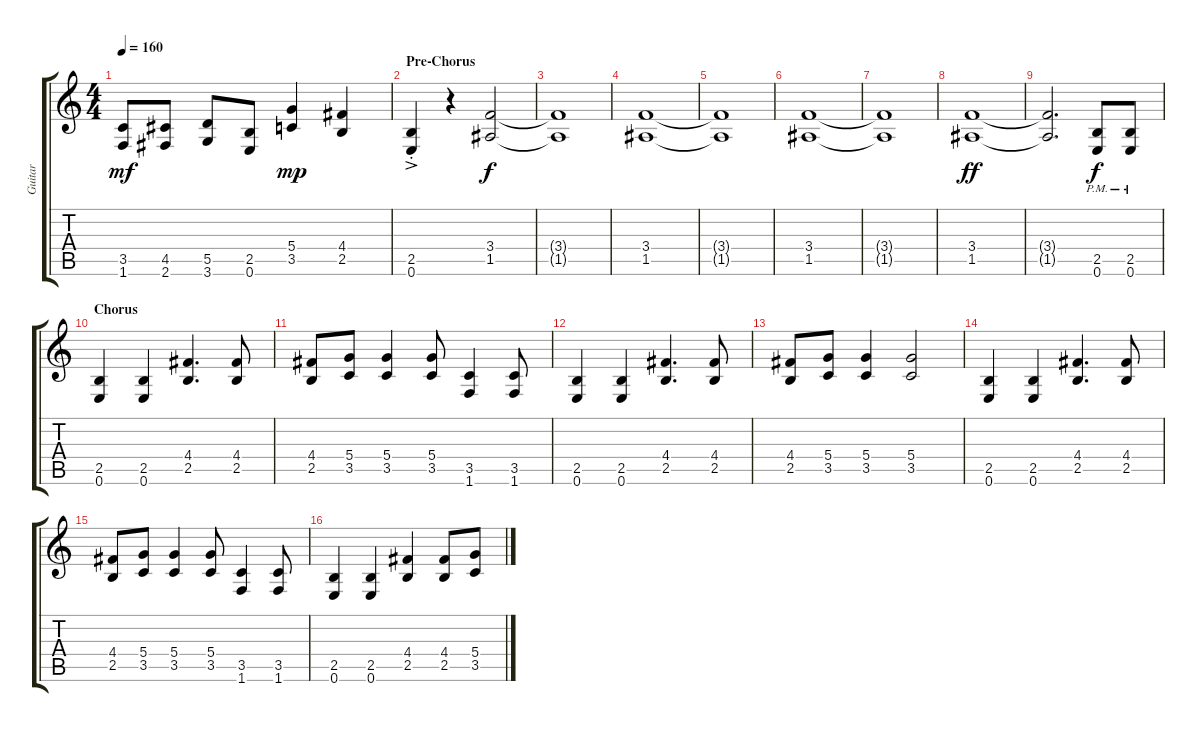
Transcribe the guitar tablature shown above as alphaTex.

\track ("Guitar" "Guitar") {instrument distortionguitar}
\staff {score tabs}
\tuning (E4 B3 G3 D3 A2 E2) {hide}
\ts (4 4)
\tempo 160
\clef g2
\ks c
(3.5 1.6).8{dy mf} (4.5 2.6).8 (5.5 3.6).8 (2.5 0.6).8 (5.4 3.5).4{dy mp} (4.4 2.5).4 |
\section ("" "Pre-Chorus")
(2.5{ac st} 0.6{ac st}).4 r.4 (3.4 1.5).2{dy f} |
(3.4{t} 1.5{t}).1 |
(3.4 1.5).1 |
(3.4{t} 1.5{t}).1 |
(3.4 1.5).1 |
(3.4{t} 1.5{t}).1 |
(3.4 1.5).1{dy ff} |
(3.4{t} 1.5{t}).2{d} (2.5{pm} 0.6{pm}).8{dy f} (2.5{pm} 0.6{pm}).8 |
\section ("" "Chorus")
(2.5 0.6).4 (2.5 0.6).4 (4.4 2.5).4{d} (4.4 2.5).8 |
(4.4 2.5).8 (5.4 3.5).8 (5.4 3.5).4 (5.4 3.5).8 (3.5 1.6).4 (3.5 1.6).8 |
(2.5 0.6).4 (2.5 0.6).4 (4.4 2.5).4{d} (4.4 2.5).8 |
(4.4 2.5).8 (5.4 3.5).8 (5.4 3.5).4 (5.4 3.5).2 |
(2.5 0.6).4 (2.5 0.6).4 (4.4 2.5).4{d} (4.4 2.5).8 |
(4.4 2.5).8 (5.4 3.5).8 (5.4 3.5).4 (5.4 3.5).8 (3.5 1.6).4 (3.5 1.6).8 |
(2.5 0.6).4 (2.5 0.6).4 (4.4 2.5).4 (4.4 2.5).8 (5.4 3.5).8
